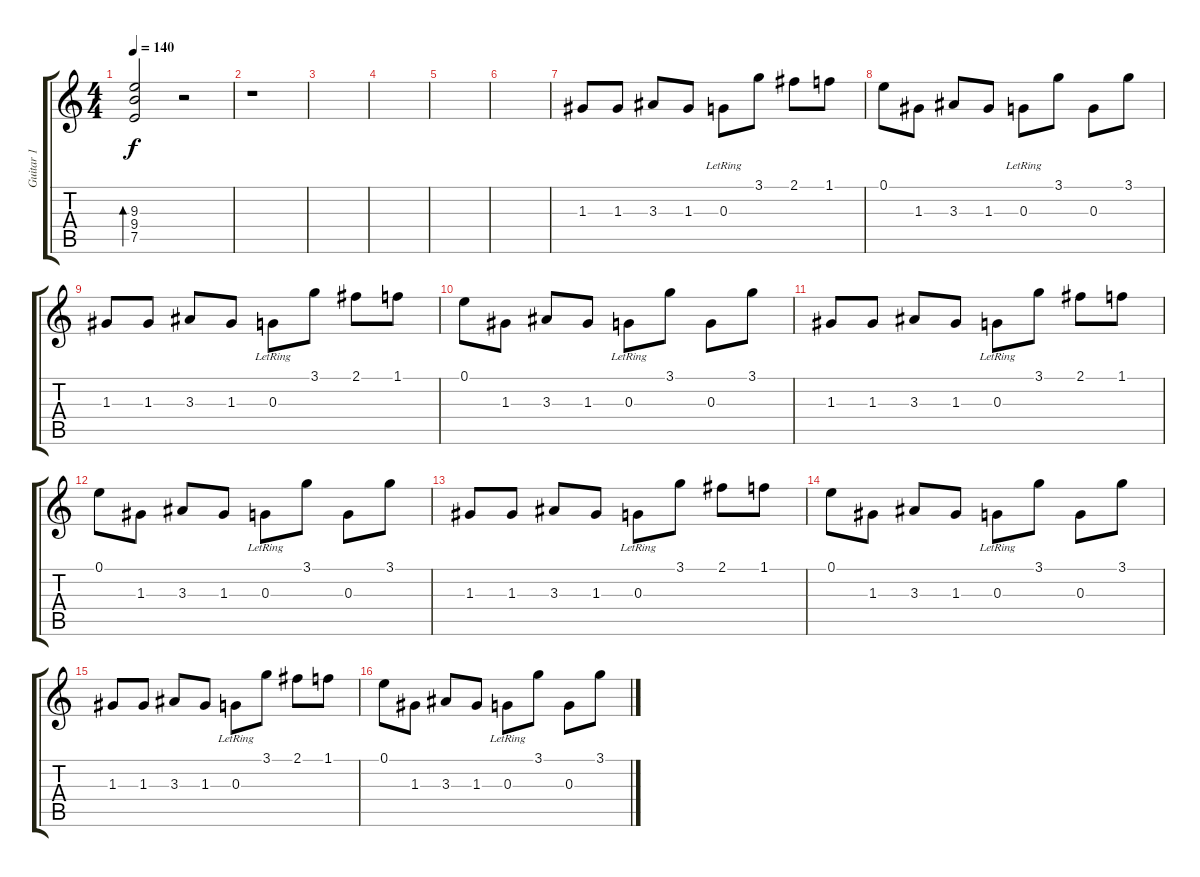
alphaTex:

\track ("Guitar 1" "Guitar 1") {instrument overdrivenguitar}
\staff {score tabs}
\tuning (E4 B3 G3 D3 A2 E2) {hide}
\ts (4 4)
\tempo 140
\clef g2
\ks c
(9.3 9.4 7.5).2{bd 240 dy f volume 15 instrument electricguitarclean} r.2 |
r.1 |
|
|
|
|
1.3.8 1.3.8 3.3.8 1.3.8 0.3{lr}.8 3.1.8 2.1.8 1.1.8 |
0.1.8 1.3.8 3.3.8 1.3.8 0.3{lr}.8 3.1.8 0.3.8 3.1.8 |
1.3.8 1.3.8 3.3.8 1.3.8 0.3{lr}.8 3.1.8 2.1.8 1.1.8 |
0.1.8 1.3.8 3.3.8 1.3.8 0.3{lr}.8 3.1.8 0.3.8 3.1.8 |
1.3.8 1.3.8 3.3.8 1.3.8 0.3{lr}.8 3.1.8 2.1.8 1.1.8 |
0.1.8 1.3.8 3.3.8 1.3.8 0.3{lr}.8 3.1.8 0.3.8 3.1.8 |
1.3.8 1.3.8 3.3.8 1.3.8 0.3{lr}.8 3.1.8 2.1.8 1.1.8 |
0.1.8 1.3.8 3.3.8 1.3.8 0.3{lr}.8 3.1.8 0.3.8 3.1.8 |
1.3.8 1.3.8 3.3.8 1.3.8 0.3{lr}.8 3.1.8 2.1.8 1.1.8 |
0.1.8 1.3.8 3.3.8 1.3.8 0.3{lr}.8 3.1.8 0.3.8 3.1.8
